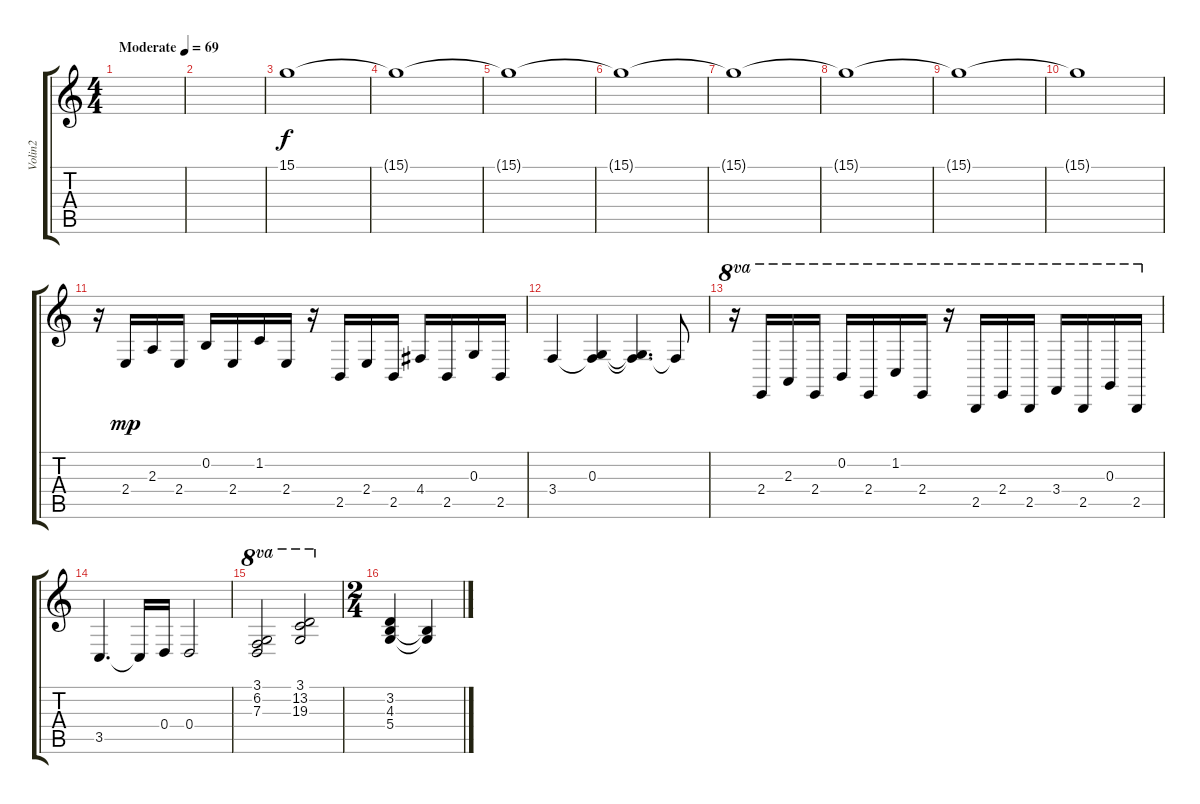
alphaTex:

\track ("Volin2" "Volin2") {instrument stringensemble2}
\staff {score tabs}
\tuning (E4 B3 G3 D3 A2 E2) {hide}
\ts (4 4)
\tempo (69 "Moderate")
\clef g2
\ks c
|
|
15.1.1 |
15.1{t}.1 |
15.1{t}.1 |
15.1{t}.1 |
15.1{t}.1 |
15.1{t}.1 |
15.1{t}.1 |
15.1{t}.1 |
r.16 2.4.16{dy mp} 2.3.16 2.4.16{txt ""} 0.2.16 2.4.16 1.2.16 2.4.16 r.16 2.5.16 2.4.16 2.5.16 4.4.16 2.5.16 0.3.16 2.5.16 |
3.4.4 (0.3 3.4{t}).4 (0.3{t} 3.4{t}).4{d} 3.4{t}.8 |
r.16{ot 8va} 2.4.16{ot 8va} 2.3.16{ot 8va} 2.4.16{ot 8va} 0.2.16{ot 8va} 2.4.16{ot 8va} 1.2.16{ot 8va} 2.4.16{ot 8va} r.16{ot 8va} 2.5.16{ot 8va} 2.4.16{ot 8va} 2.5.16{ot 8va} 3.4.16{ot 8va} 2.5.16{ot 8va} 0.3.16{ot 8va} 2.5.16{ot 8va} |
3.5.4{d} 3.5{t}.16 0.4.16 0.4.2 |
(3.1 6.2 7.3).2{ot 8va} (3.1 13.2 19.3).2{ot 8va} |
\ts (2 4)
(3.2 4.3 5.4).4 (4.3{t} 5.4{t}).4
